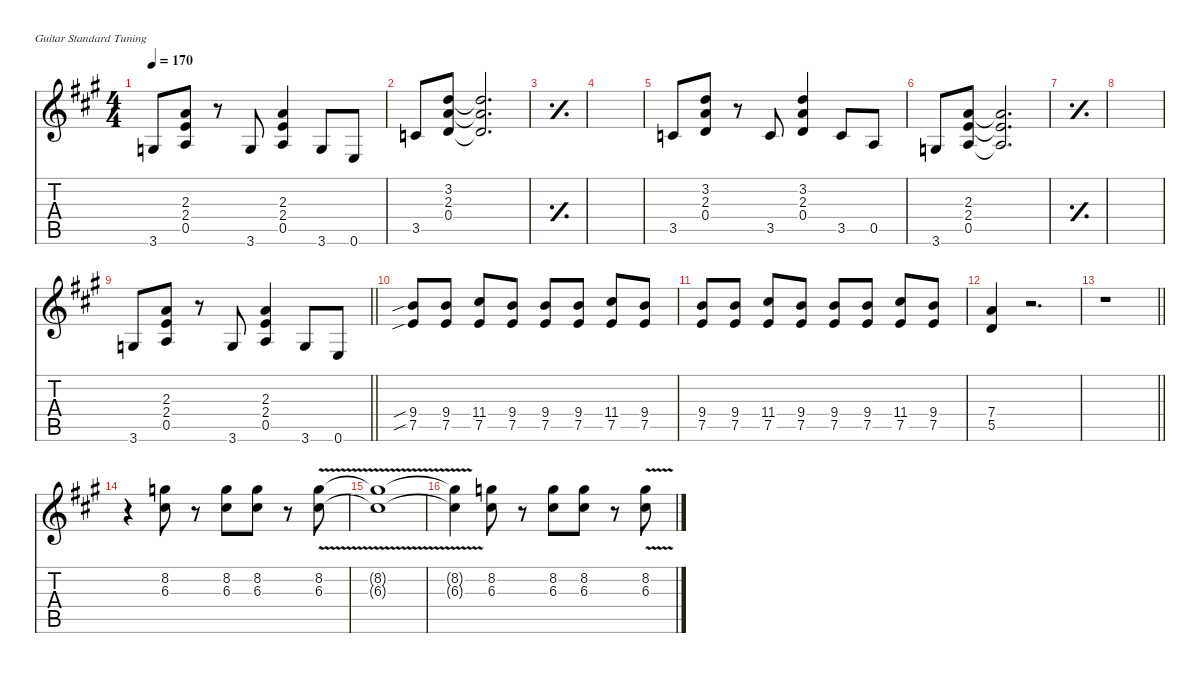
\defaultSystemsLayout 4
\hideDynamics
\bracketExtendMode nobrackets
\singleTrackTrackNamePolicy hidden
\multiTrackTrackNamePolicy hidden
\firstSystemTrackNameMode fullname
\firstSystemTrackNameOrientation horizontal
\otherSystemsTrackNameOrientation horizontal
\track ("Guitar 2" "dist.guit.") {defaultSystemsLayout 12 instrument distortionguitar}
\staff {score tabs}
\tuning (E4 B3 G3 D3 A2 E2)
\ts (4 4)
\tempo 170
\clef g2
\ks a
3.6{acc forcenatural}.8{dy f beam Up} (2.3{acc forcenatural} 2.4{acc forcenatural} 0.5{acc forcenatural}).8{beam Up} r.8{beam Up} 3.6{acc forcenatural}.8{beam Up} (2.3{acc forcenatural} 2.4{acc forcenatural} 0.5{acc forcenatural}).4{beam Up} 3.6{acc forcenatural}.8{beam Up} 0.6{acc forcenatural}.8{beam Up} |
3.5{acc forcenatural}.8{beam Up} (3.2{acc forcenatural} 2.3{acc forcenatural} 0.4{acc forcenatural}).8{beam Up} (3.2{t acc forcenatural} 2.3{t acc forcenatural} 0.4{t acc forcenatural}).2{d beam Up} |
\simile simple
|
|
\simile none
3.5{acc forcenatural}.8{beam Up} (3.2{acc forcenatural} 2.3{acc forcenatural} 0.4{acc forcenatural}).8{beam Up} r.8{beam Up} 3.5{acc forcenatural}.8{beam Up} (3.2{acc forcenatural} 2.3{acc forcenatural} 0.4{acc forcenatural}).4{beam Up} 3.5{acc forcenatural}.8{beam Up} 0.5{acc forcenatural}.8{beam Up} |
3.6{acc forcenatural}.8{beam Up} (2.3{acc forcenatural} 2.4{acc forcenatural} 0.5{acc forcenatural}).8{beam Up} (2.3{t acc forcenatural} 2.4{t acc forcenatural} 0.5{t acc forcenatural}).2{d beam Up} |
\simile simple
|
|
\simile none
\barLineRight lightlight
3.6{acc forcenatural}.8{beam Up} (2.3{acc forcenatural} 2.4{acc forcenatural} 0.5{acc forcenatural}).8{beam Up} r.8{beam Up} 3.6{acc forcenatural}.8{beam Up} (2.3{acc forcenatural} 2.4{acc forcenatural} 0.5{acc forcenatural}).4{beam Up} 3.6{acc forcenatural}.8{beam Up} 0.6{acc forcenatural}.8{beam Up} |
(9.4{sib acc forcenatural} 7.5{sib acc forcenatural}).8{beam Up} (9.4{acc forcenatural} 7.5{acc forcenatural}).8{beam Up} (11.4{acc #} 7.5{acc forcenatural}).8{beam Up} (9.4{acc forcenatural} 7.5{acc forcenatural}).8{beam Up} (9.4{acc forcenatural} 7.5{acc forcenatural}).8{beam Up} (9.4{acc forcenatural} 7.5{acc forcenatural}).8{beam Up} (11.4{acc #} 7.5{acc forcenatural}).8{beam Up} (9.4{acc forcenatural} 7.5{acc forcenatural}).8{beam Up} |
(9.4{acc forcenatural} 7.5{acc forcenatural}).8{beam Up} (9.4{acc forcenatural} 7.5{acc forcenatural}).8{beam Up} (11.4{acc #} 7.5{acc forcenatural}).8{beam Up} (9.4{acc forcenatural} 7.5{acc forcenatural}).8{beam Up} (9.4{acc forcenatural} 7.5{acc forcenatural}).8{beam Up} (9.4{acc forcenatural} 7.5{acc forcenatural}).8{beam Up} (11.4{acc #} 7.5{acc forcenatural}).8{beam Up} (9.4{acc forcenatural} 7.5{acc forcenatural}).8{beam Up} |
(7.4{acc forcenatural} 5.5{acc forcenatural}).4{beam Up} r.2{d beam Up} |
\barLineRight lightlight
r.1{beam Down} |
r.4{beam Down} (8.2{acc forcenatural} 6.3{acc #}).8{beam Down} r.8{beam Down} (8.2{acc forcenatural} 6.3{acc #}).8{beam Down} (8.2{acc forcenatural} 6.3{acc #}).8{beam Down} r.8{beam Down} (8.2{v acc forcenatural} 6.3{v acc #}).8{beam Down} |
(8.2{v t acc forcenatural} 6.3{v t acc #}).1{beam Down} |
(8.2{v t acc forcenatural} 6.3{v t acc #}).4{beam Down} (8.2{acc forcenatural} 6.3{acc #}).8{beam Down} r.8{beam Down} (8.2{acc forcenatural} 6.3{acc #}).8{beam Down} (8.2{acc forcenatural} 6.3{acc #}).8{beam Down} r.8{beam Down} (8.2{v acc forcenatural} 6.3{v acc #}).8{beam Down}
